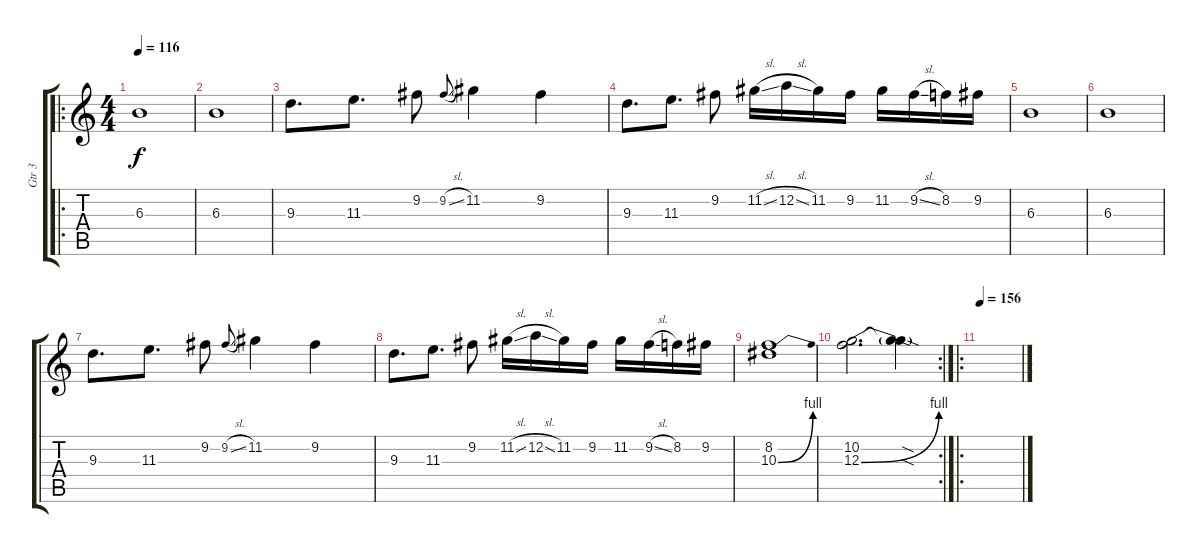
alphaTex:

\track ("Gtr 3" "Gtr 3") {instrument distortionguitar}
\staff {score tabs}
\tuning (D4 A3 F3 C3 G2 D2) {hide}
\ro
\ts (4 4)
\tempo 116
\clef g2
\ks c
6.3.1{dy f instrument distortionguitar} |
6.3.1 |
9.3.8{d} 11.3.8{d} 9.2.8 9.2{sl}.8{gr onbeat} 11.2.4 9.2.4 |
9.3.8{d} 11.3.8{d} 9.2.8 11.2{sl}.16 12.2{sl}.16 11.2.16 9.2.16 11.2.16 9.2{sl}.16 8.2.16 9.2.16 |
6.3.1 |
6.3.1 |
9.3.8{d} 11.3.8{d} 9.2.8 9.2{sl}.8{gr onbeat} 11.2.4 9.2.4 |
9.3.8{d} 11.3.8{d} 9.2.8 11.2{sl}.16 12.2{sl}.16 11.2.16 9.2.16 11.2.16 9.2{sl}.16 8.2.16 9.2.16 |
(8.2 10.3{be (bend 0 0 60 4)}).1 |
\rc 2
(10.2 12.3{be (bend 0 0 60 4)}).2{d} (10.2{sod t} 12.3{sod t}).4 |
\ro
\tempo 156
